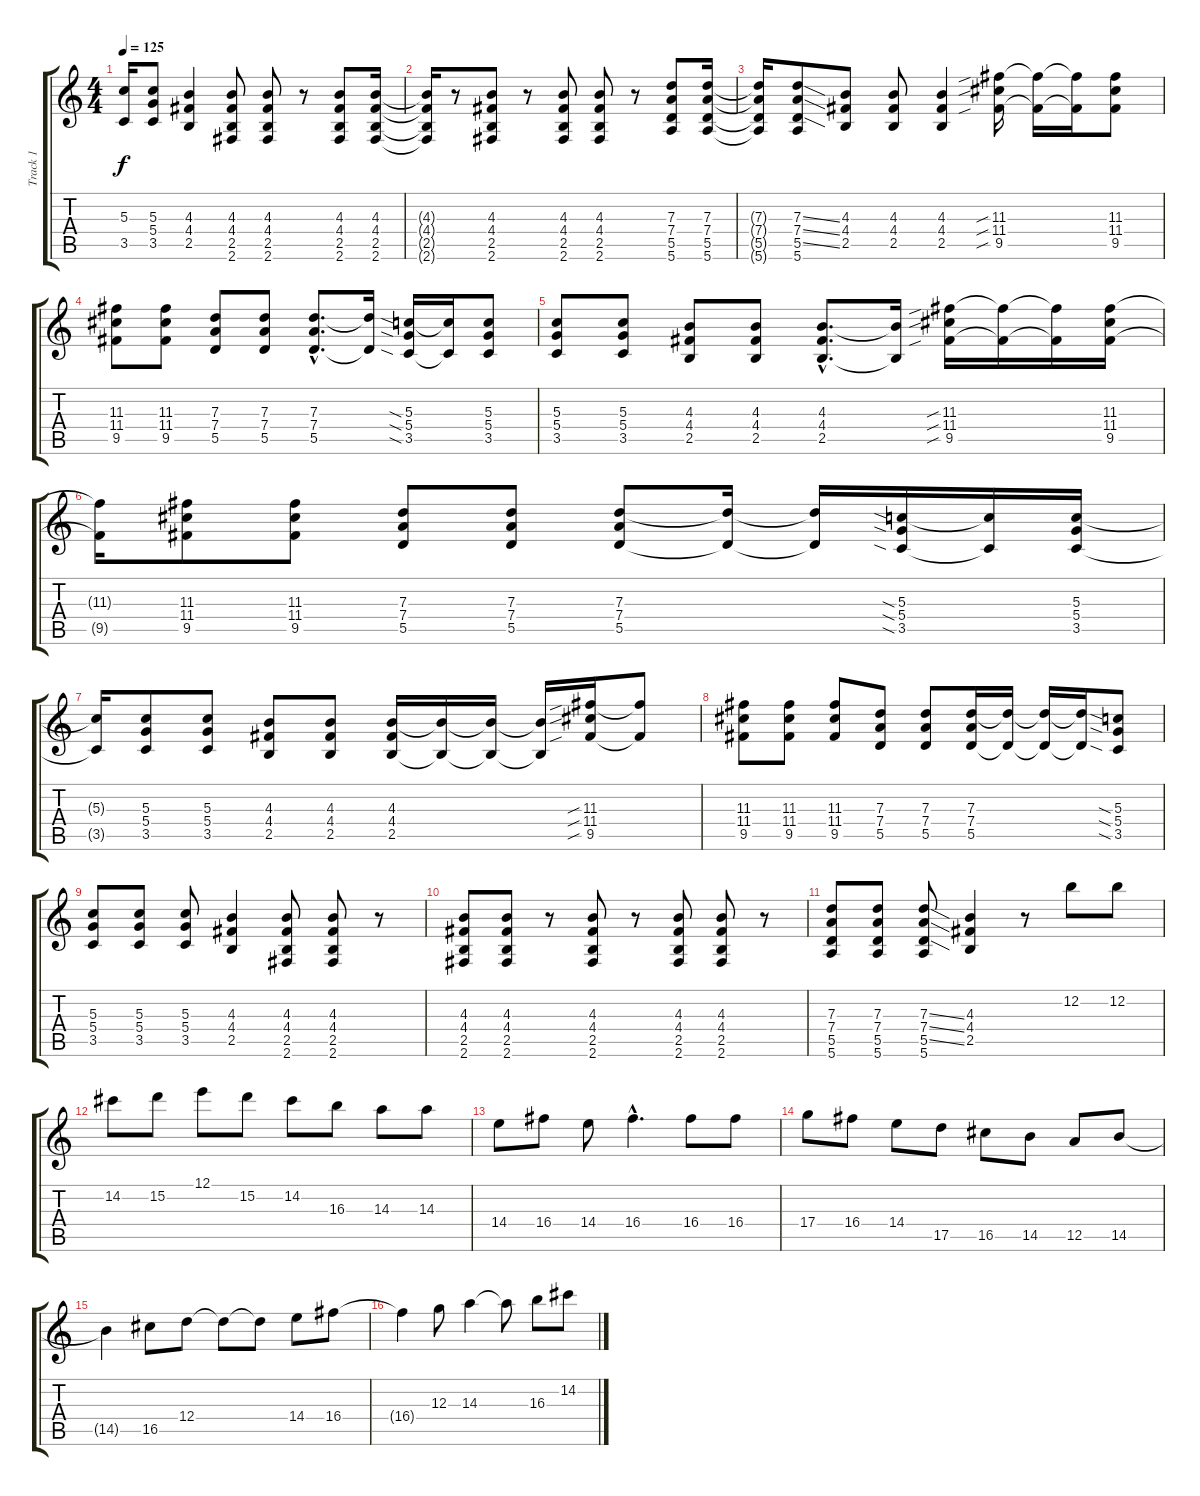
\track ("Track 1" "Track 1") {instrument distortionguitar}
\staff {score tabs}
\tuning (E4 B3 G3 D3 A2 E2) {hide}
\ts (4 4)
\tempo 125
\clef g2
\ks c
(5.3{t} 3.5{t}).16{dy f} (5.3 5.4 3.5).8 (4.3 4.4 2.5).4 (4.3 4.4 2.5 2.6).8 (4.3 4.4 2.5 2.6).8 r.8 (4.3 4.4 2.5 2.6).8 (4.3 4.4 2.5 2.6).16 |
(4.3{t} 4.4{t} 2.5{t} 2.6{t}).16 r.8 (4.3 4.4 2.5 2.6).8 r.8 (4.3 4.4 2.5 2.6).8 (4.3 4.4 2.5 2.6).8 r.8 (7.3 7.4 5.5 5.6).8 (7.3 7.4 5.5 5.6).16 |
(7.3{t} 7.4{t} 5.5{t} 5.6{t}).16 (7.3{ss} 7.4{ss} 5.5{ss} 5.6).8 (4.3 4.4 2.5).8 (4.3 4.4 2.5).8 (4.3 4.4 2.5).4 (11.3{sib} 11.4{sib} 9.5{sib}).16 (11.3{t} 9.5{t}).16 (11.3{t} 9.5{t}).16 (11.3 11.4 9.5).8 |
(11.3 11.4 9.5).8 (11.3 11.4 9.5).8 (7.3 7.4 5.5).8 (7.3 7.4 5.5).8 (7.3{hac} 7.4{hac} 5.5{hac}).8{d} (7.3{t} 5.5{t}).16 (5.3{sia} 5.4{sia} 3.5{sia}).16 (5.3{t} 3.5{t}).16 (5.3 5.4 3.5).8 |
(5.3 5.4 3.5).8 (5.3 5.4 3.5).8 (4.3 4.4 2.5).8 (4.3 4.4 2.5).8 (4.3{hac} 4.4{hac} 2.5{hac}).8{d} (4.3{t} 2.5{t}).16 (11.3{sib} 11.4{sib} 9.5{sib}).16 (11.3{t} 9.5{t}).16 (11.3{t} 9.5{t}).16 (11.3 11.4 9.5).16 |
(11.3{t} 9.5{t}).16 (11.3 11.4 9.5).8 (11.3 11.4 9.5).8 (7.3 7.4 5.5).8 (7.3 7.4 5.5).8 (7.3 7.4 5.5).8 (7.3{t} 5.5{t}).16 (7.3{t} 5.5{t}).16 (5.3{sia} 5.4{sia} 3.5{sia}).16 (5.3{t} 3.5{t}).16 (5.3 5.4 3.5).16 |
(5.3{t} 3.5{t}).16 (5.3 5.4 3.5).8 (5.3 5.4 3.5).8 (4.3 4.4 2.5).8 (4.3 4.4 2.5).8 (4.3 4.4 2.5).16 (4.3{t} 2.5{t}).16 (4.3{t} 2.5{t}).16 (4.3{t} 2.5{t}).16 (11.3{sib} 11.4{sib} 9.5{sib}).16 (11.3{t} 9.5{t}).8 |
(11.3 11.4 9.5).8 (11.3 11.4 9.5).8 (11.3 11.4 9.5).8 (7.3 7.4 5.5).8 (7.3 7.4 5.5).8 (7.3 7.4 5.5).16 (7.3{t} 5.5{t}).16 (7.3{t} 5.5{t}).16 (7.3{t} 5.5{t}).16 (5.3{sia} 5.4{sia} 3.5{sia}).8 |
(5.3 5.4 3.5).8 (5.3 5.4 3.5).8 (5.3 5.4 3.5).8 (4.3 4.4 2.5).4 (4.3 4.4 2.5 2.6).8 (4.3 4.4 2.5 2.6).8 r.8 |
(4.3 4.4 2.5 2.6).8 (4.3 4.4 2.5 2.6).8 r.8 (4.3 4.4 2.5 2.6).8 r.8 (4.3 4.4 2.5 2.6).8 (4.3 4.4 2.5 2.6).8 r.8 |
(7.3 7.4 5.5 5.6).8 (7.3 7.4 5.5 5.6).8 (7.3{ss} 7.4{ss} 5.5{ss} 5.6).8 (4.3 4.4 2.5).4 r.8 12.2.8{instrument violin} 12.2.8 |
14.2.8 15.2.8 12.1.8 15.2.8 14.2.8 16.3.8 14.3.8 14.3.8 |
14.4.8 16.4.8 14.4.8 16.4{hac}.4{d} 16.4.8 16.4.8 |
17.4.8 16.4.8 14.4.8 17.5.8 16.5.8 14.5.8 12.5.8 14.5.8 |
14.5{t}.4 16.5.8 12.4.8 12.4{t}.8 12.4{t}.8 14.4.8 16.4.8 |
16.4{t}.4 12.3.8 14.3.4 14.3{t}.8 16.3.8 14.2.8
